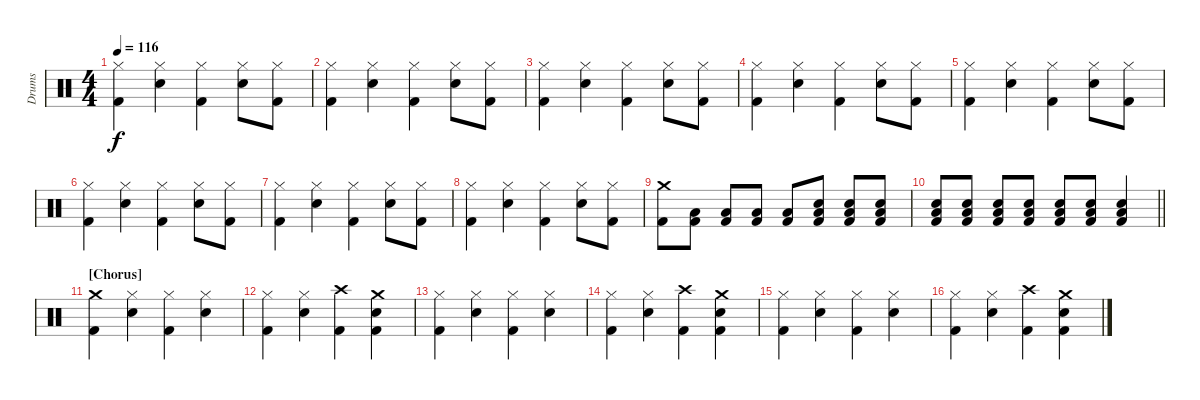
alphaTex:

\track ("Drums" "Drums") {instrument percussion}
\staff {score}
\articulation defaults
\ts (4 4)
\tempo 116
\clef neutral
\ks c
("Hi-Hat (closed)" "Kick (hit) 2").4{dy f} ("Hi-Hat (closed)" "Electric Snare (hit)").4 ("Hi-Hat (closed)" "Kick (hit) 2").4 ("Hi-Hat (closed)" "Electric Snare (hit)").8 ("Hi-Hat (closed)" "Kick (hit) 2").8 |
("Hi-Hat (closed)" "Kick (hit) 2").4 ("Hi-Hat (closed)" "Electric Snare (hit)").4 ("Hi-Hat (closed)" "Kick (hit) 2").4 ("Hi-Hat (closed)" "Electric Snare (hit)").8 ("Hi-Hat (closed)" "Kick (hit) 2").8 |
("Hi-Hat (closed)" "Kick (hit) 2").4 ("Hi-Hat (closed)" "Electric Snare (hit)").4 ("Hi-Hat (closed)" "Kick (hit) 2").4 ("Hi-Hat (closed)" "Electric Snare (hit)").8 ("Hi-Hat (closed)" "Kick (hit) 2").8 |
("Hi-Hat (closed)" "Kick (hit) 2").4 ("Hi-Hat (closed)" "Electric Snare (hit)").4 ("Hi-Hat (closed)" "Kick (hit) 2").4 ("Hi-Hat (closed)" "Electric Snare (hit)").8 ("Hi-Hat (closed)" "Kick (hit) 2").8 |
("Hi-Hat (closed)" "Kick (hit) 2").4 ("Hi-Hat (closed)" "Electric Snare (hit)").4 ("Hi-Hat (closed)" "Kick (hit) 2").4 ("Hi-Hat (closed)" "Electric Snare (hit)").8 ("Hi-Hat (closed)" "Kick (hit) 2").8 |
("Hi-Hat (closed)" "Kick (hit) 2").4 ("Hi-Hat (closed)" "Electric Snare (hit)").4 ("Hi-Hat (closed)" "Kick (hit) 2").4 ("Hi-Hat (closed)" "Electric Snare (hit)").8 ("Hi-Hat (closed)" "Kick (hit) 2").8 |
("Hi-Hat (closed)" "Kick (hit) 2").4 ("Hi-Hat (closed)" "Electric Snare (hit)").4 ("Hi-Hat (closed)" "Kick (hit) 2").4 ("Hi-Hat (closed)" "Electric Snare (hit)").8 ("Hi-Hat (closed)" "Kick (hit) 2").8 |
("Hi-Hat (closed)" "Kick (hit) 2").4 ("Hi-Hat (closed)" "Electric Snare (hit)").4 ("Hi-Hat (closed)" "Kick (hit) 2").4 ("Hi-Hat (closed)" "Electric Snare (hit)").8 ("Hi-Hat (closed)" "Kick (hit) 2").8 |
("Crash medium (hit)" "Kick (hit) 2").8 ("Low Floor Tom (hit)" "Kick (hit) 2").8 ("Low Floor Tom (hit)" "Kick (hit) 2").8 ("Low Floor Tom (hit)" "Kick (hit) 2").8 ("Low Floor Tom (hit)" "Kick (hit) 2").8 ("Electric Snare (hit)" "Low Floor Tom (hit)" "Kick (hit) 2").8 ("Electric Snare (hit)" "Low Floor Tom (hit)" "Kick (hit) 2").8 ("Electric Snare (hit)" "Low Floor Tom (hit)" "Kick (hit) 2").8 |
\barLineRight lightlight
("Electric Snare (hit)" "Low Floor Tom (hit)" "Kick (hit) 2").8 ("Electric Snare (hit)" "Low Floor Tom (hit)" "Kick (hit) 2").8 ("Electric Snare (hit)" "Low Floor Tom (hit)" "Kick (hit) 2").8 ("Electric Snare (hit)" "Low Floor Tom (hit)" "Kick (hit) 2").8 ("Electric Snare (hit)" "Low Floor Tom (hit)" "Kick (hit) 2").8 ("Electric Snare (hit)" "Low Floor Tom (hit)" "Kick (hit) 2").8 ("Electric Snare (hit)" "Low Floor Tom (hit)" "Kick (hit) 2").4 |
\section ("" "[Chorus]")
("Crash medium (hit)" "Kick (hit) 2").4 ("Hi-Hat (closed)" "Electric Snare (hit)").4 ("Hi-Hat (closed)" "Kick (hit) 2").4 ("Hi-Hat (closed)" "Electric Snare (hit)").4 |
("Hi-Hat (closed)" "Kick (hit) 2").4 ("Hi-Hat (closed)" "Electric Snare (hit)").4 ("Crash high (hit)" "Kick (hit) 2").4 ("Crash medium (hit)" "Electric Snare (hit)" "Kick (hit) 2").4 |
("Hi-Hat (closed)" "Kick (hit) 2").4 ("Hi-Hat (closed)" "Electric Snare (hit)").4 ("Hi-Hat (closed)" "Kick (hit) 2").4 ("Hi-Hat (closed)" "Electric Snare (hit)").4 |
("Hi-Hat (closed)" "Kick (hit) 2").4 ("Hi-Hat (closed)" "Electric Snare (hit)").4 ("Crash high (hit)" "Kick (hit) 2").4 ("Crash medium (hit)" "Electric Snare (hit)" "Kick (hit) 2").4 |
("Hi-Hat (closed)" "Kick (hit) 2").4 ("Hi-Hat (closed)" "Electric Snare (hit)").4 ("Hi-Hat (closed)" "Kick (hit) 2").4 ("Hi-Hat (closed)" "Electric Snare (hit)").4 |
("Hi-Hat (closed)" "Kick (hit) 2").4 ("Hi-Hat (closed)" "Electric Snare (hit)").4 ("Crash high (hit)" "Kick (hit) 2").4 ("Crash medium (hit)" "Electric Snare (hit)" "Kick (hit) 2").4
